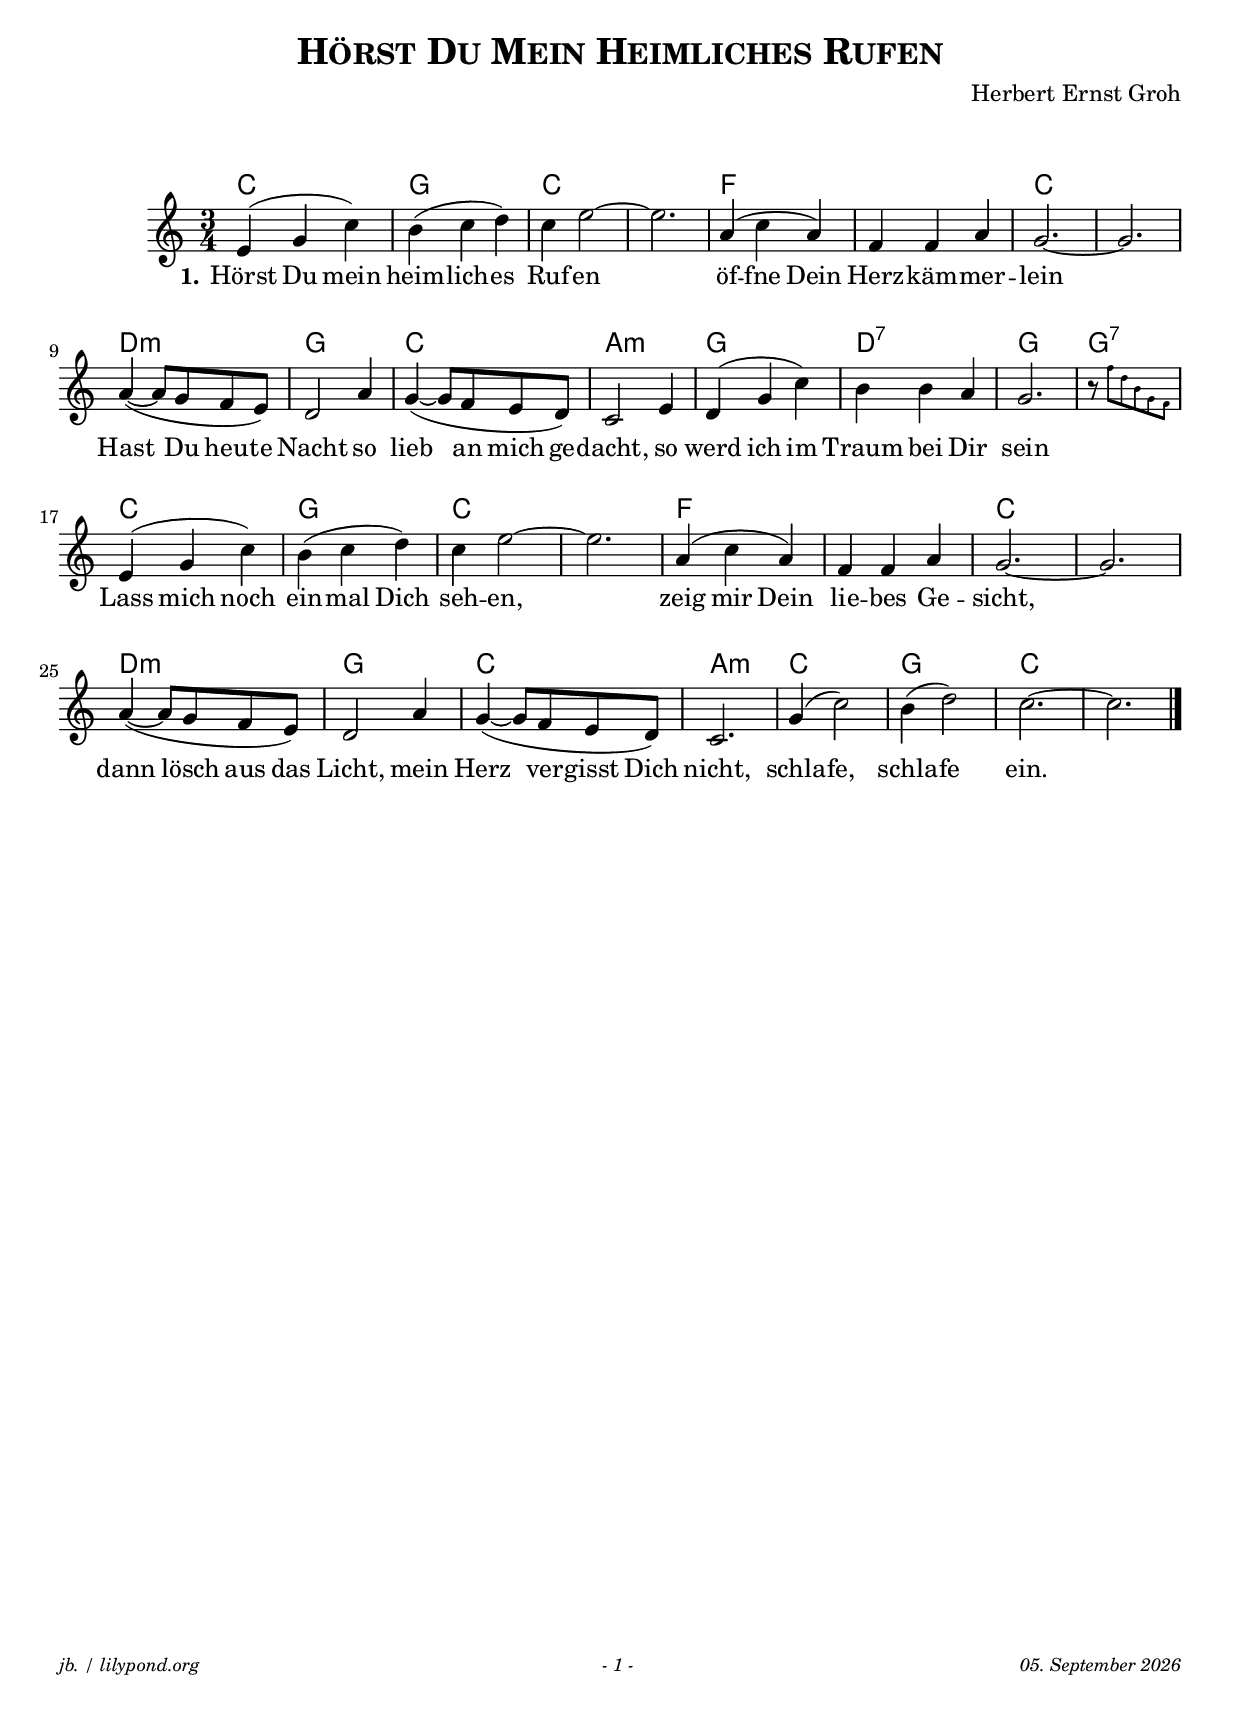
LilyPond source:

\version "2.20.0"
piecename_footerline = "Hörst Du Mein Rufen"
version_date = "12.2024"


\include "../_common/footers.ily"
\footer_common_with_pagenum 


% finetuning
\paper {
  system-system-spacing.padding = #4 % spacer between the staff group
  ragged-right = ##f
  last-bottom-spacing.basic-distance = #10
  top-margin = #10
  bottom-margin = #8
}

\header {
  title = \markup \caps  {"Hörst Du Mein Heimliches Rufen"}
  composer = "Herbert Ernst Groh"
}

\markup \vspace #2 % space between header and score

global = {
  \key c \major
  \time 3/4
}

% -- data ------------------------------------------------

voice_vocal = \fixed c' {
  \clef "treble"
  e4 ( g c') | b (c' d') | c' e'2 ~2. |
  a4 (c' a) | f f a | g2. ~2. |
  a4 (~8 g f e) d2 a4 g4 (~8 f e d) c2 e4 
  d (g c') b b a g2. r8  \magnifyMusic #0.5 { f'8 d' b g f} \break
  
    e4 ( g c') | b (c' d') | c' e'2 ~2. |
  a4 (c' a) | f f a | g2. ~2. |\break
  a4 (~8 g f e) d2 a4 g4 (~8 f e d) c2.
  g4 (c'2) b4 (d'2) c'2.~2.

  \bar "|."
}

voice_chords =  \chordmode { 
  c2. g c s f s c s
  d:m g c a:m g d:7 g g:7
  c2. g c s f s c s
    d:m g c a:m c g c s
    }
    
stanza_one = \lyricmode { 
  \set stanza = "1."
  Hörst4 Du mein heim -- lich -- es Ruf -- en2 ""2.
öf4 -- fne Dein Herz -- käm -- mer -- lein2. ""2.
Hast4.  Du8 heu -- te Nacht2 so4 lieb4. an8 mich ge -- dacht,2 
so4 werd ich im Traum bei Dir sein2. ""2.
Lass4 mich noch ein -- mal Dich seh -- en,2 ""2.
zeig4 mir Dein lie -- bes Ge -- sicht,2. ""2.
dann4. lösch8 aus das Licht,2 mein4 Herz4. ver8 -- gisst Dich nicht,2.
schla4 -- fe,2 schla4 -- fe2 ein.2. ""2.
}





\score {
<<
  \new ChordNames
    \voice_chords
    
  \new Staff \with {
    midiInstrument = "Acoustic Guitar (nylon)"
    instrumentName = "" } 
    { 
     \global
     \voice_vocal 

    }
    

  \new Lyrics { \stanza_one }

>>

\layout { }
\midi { \tempo 4=120 }
} 


